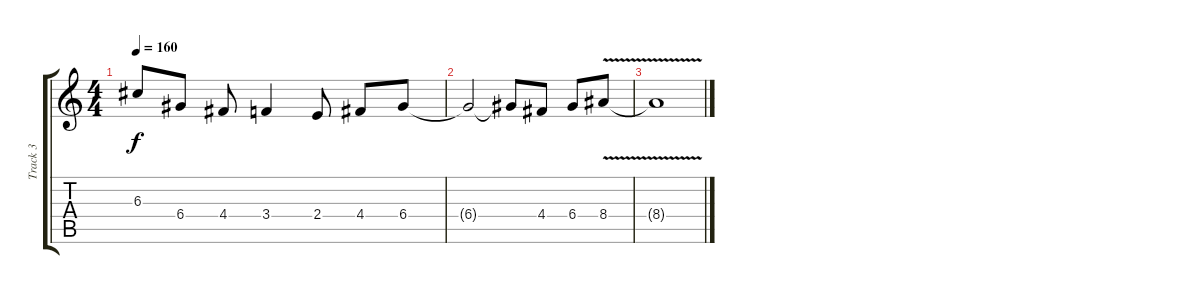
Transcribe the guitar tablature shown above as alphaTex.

\track ("Track 3" "Track 3") {instrument distortionguitar}
\staff {score tabs}
\tuning (E4 B3 G3 D3 A2 E2) {hide}
\ts (4 4)
\tempo 160
\clef g2
\ks c
6.3{t}.8{dy f} 6.4.8 4.4.8 3.4.4 2.4.8 4.4.8 6.4.8 |
6.4{t}.2 6.4{t}.8 4.4.8 6.4.8 8.4{v}.8 |
8.4{t}.1
